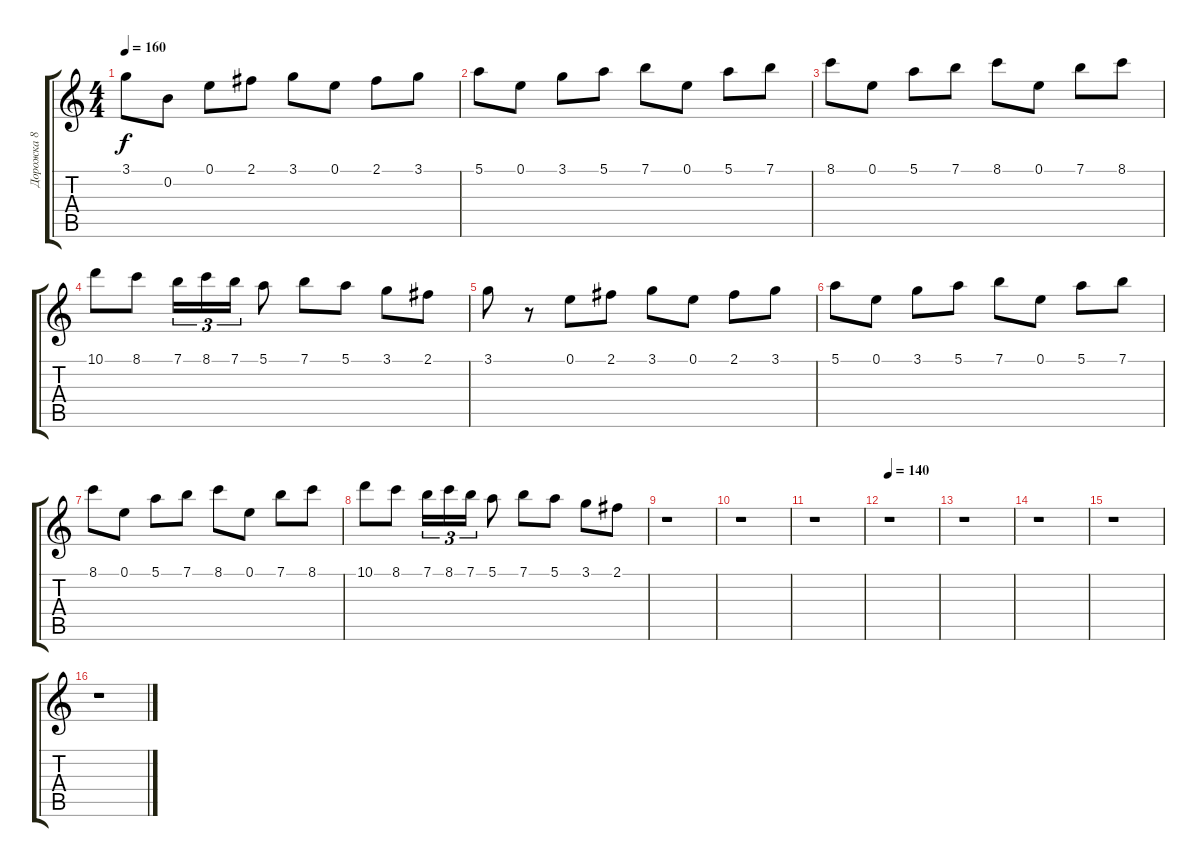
\track ("Дорожка 8" "Дорожка 8") {instrument overdrivenguitar}
\staff {score tabs}
\tuning (E4 B3 G3 D3 A2 E2) {hide}
\ts (4 4)
\tempo 160
\clef g2
\ks c
3.1.8{dy f} 0.2.8 0.1.8 2.1.8 3.1.8 0.1.8 2.1.8 3.1.8 |
5.1.8 0.1.8 3.1.8 5.1.8 7.1.8 0.1.8 5.1.8 7.1.8 |
8.1.8 0.1.8 5.1.8 7.1.8 8.1.8 0.1.8 7.1.8 8.1.8 |
10.1.8 8.1.8 7.1.16{tu (3 2)} 8.1.16{tu (3 2)} 7.1.16{tu (3 2)} 5.1.8 7.1.8 5.1.8 3.1.8 2.1.8 |
3.1.8 r.8 0.1.8 2.1.8 3.1.8 0.1.8 2.1.8 3.1.8 |
5.1.8 0.1.8 3.1.8 5.1.8 7.1.8 0.1.8 5.1.8 7.1.8 |
8.1.8 0.1.8 5.1.8 7.1.8 8.1.8 0.1.8 7.1.8 8.1.8 |
10.1.8 8.1.8 7.1.16{tu (3 2)} 8.1.16{tu (3 2)} 7.1.16{tu (3 2)} 5.1.8 7.1.8 5.1.8 3.1.8 2.1.8 |
r.1 |
r.1 |
r.1 |
\tempo 140
r.1 |
r.1 |
r.1 |
r.1 |
r.1
